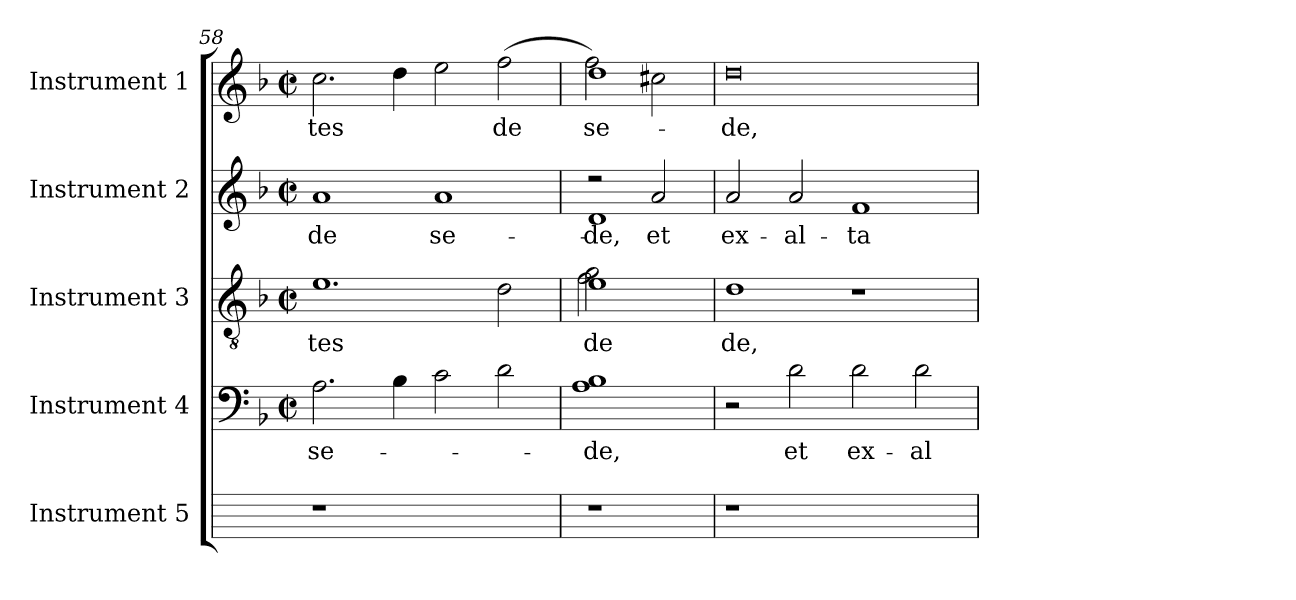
**kern	**kern	**text	**kern	**text	**kern	**text	**kern	**text
*part5	*part4	*part4	*part3	*part3	*part2	*part2	*part1	*part1
*staff5	*staff4	*staff4	*staff3	*staff3	*staff2	*staff2	*staff1	*staff1
*I"Instrument 5	*I"Instrument 4	*	*I"Instrument 3	*	*I"Instrument 2	*	*I"Instrument 1	*
*	*clefF4	*	*clefGv2	*	*clefG2	*	*clefG2	*
*ITrd-3c-5	*	*	*	*	*	*	*ITrd-3c-5	*
*	*k[b-]	*	*k[b-]	*	*k[b-]	*	*k[b-e-]	*
*	*F:	*	*F:	*	*F:	*	*B-:	*
*	*M2/2	*	*M2/2	*	*M2/2	*	*M2/2	*
*	*met(c|)	*	*met(c|)	*	*met(c|)	*	*met(c|)	*
=58	=58	=58	=58	=58	=58	=58	=58	=58
!	!	!LO:LY:b:cj	!	!LO:LY:b:cj	!	!LO:LY:b:cj	!	!LO:LY:b:cj
1r	2.A\	se-	1.e	-tes	1a	de	2.ff\	-tes
.	4B-\	.	.	.	.	.	4gg\	.
!	!	!	!	!	!	!LO:LY:b:cj	!	!
1ryy	2c\	.	.	.	1a	se-	2aa\	.
!	!	!	!	!	!	!	!	!LO:LY:b:cj
.	2d\	.	2d\	.	.	.	(>2bb-\	de
=59	=59	=59	=59	=59	=59	=59	=59	=59
!	!	!LO:LY:b:cj	!	!LO:LY:b:cj	!	!	!	!
*	*	*	*^	*	*	*	*	*
*	*	*	*	*^	*	*	*	*	*
!	!	!	!	!	!	!LO:LY:b:cj	!	!LO:LY:b:cj	!	!LO:LY:b:cj
*	*	*	*	*	*	*	*^	*	*^	*
1r	1B- 1A	-de,	1e	2f\	2g\	de	2r	1d	-de,	1gg	2bb-\)	se-
!	!	!	!	!	!	!	!	!	!LO:LY:b:cj	!	!	!
.	.	.	.	2ryy	2ryy	.	2a/	.	et	.	2ff#\	.
*	*	*	*	*	*	*	*v	*v	*	*	*	*
=60	=60	=60	=60	=60	=60	=60	=60	=60	=60	=60	=60
!	!	!	!	!	!	!LO:LY:b:cj	!	!LO:LY:b:cj	!	!	!LO:LY:b:cj
*	*	*	*v	*v	*v	*	*	*	*v	*v	*
1r	2r	.	1d	-de,	2a/	ex-	0gg	-de,
!	!	!LO:LY:b:cj	!	!	!	!LO:LY:b:cj	!	!
.	2d\	et	.	.	2a/	-al-	.	.
!	!	!LO:LY:b:cj	!	!	!	!LO:LY:b:cj	!	!
1ryy	2d\	ex-	1r	.	1f	-ta-	.	.
!	!	!LO:LY:b:cj	!	!	!	!	!	!
.	2d\	-al-	.	.	.	.	.	.
=	=	=	=	=	=	=	=	=
*-	*-	*-	*-	*-	*-	*-	*-	*-
